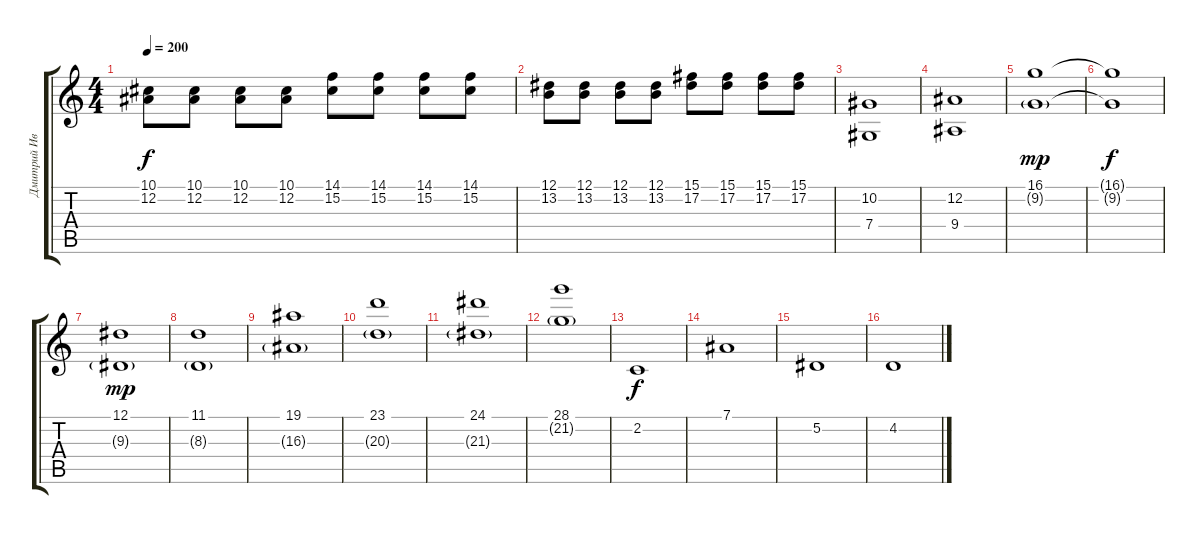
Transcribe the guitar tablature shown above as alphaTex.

\track ("Дмитрий Иванов" "Дмитрий Ив") {instrument stringensemble1}
\staff {score tabs}
\tuning (Eb4 Bb3 Gb3 Db3 Ab2 Eb2) {hide}
\ts (4 4)
\tempo 200
\clef g2
\ks c
(10.1 12.2).8{dy f} (10.1 12.2).8 (10.1 12.2).8 (10.1 12.2).8 (14.1 15.2).8 (14.1 15.2).8 (14.1 15.2).8 (14.1 15.2).8 |
(12.1 13.2).8 (12.1 13.2).8 (12.1 13.2).8 (12.1 13.2).8 (15.1 17.2).8 (15.1 17.2).8 (15.1 17.2).8 (15.1 17.2).8 |
(10.2 7.4).1 |
(12.2 9.4).1 |
(16.1 9.2{g}).1{dy mp} |
(16.1{t} 9.2{t}).1{dy f} |
(12.1 9.3{g}).1{dy mp} |
(11.1 8.3{g}).1 |
(19.1 16.3{g}).1 |
(23.1 20.3{g}).1 |
(24.1 21.3{g}).1 |
(28.1 21.2{g}).1 |
2.2.1{dy f} |
7.1.1 |
5.2.1 |
4.2.1
